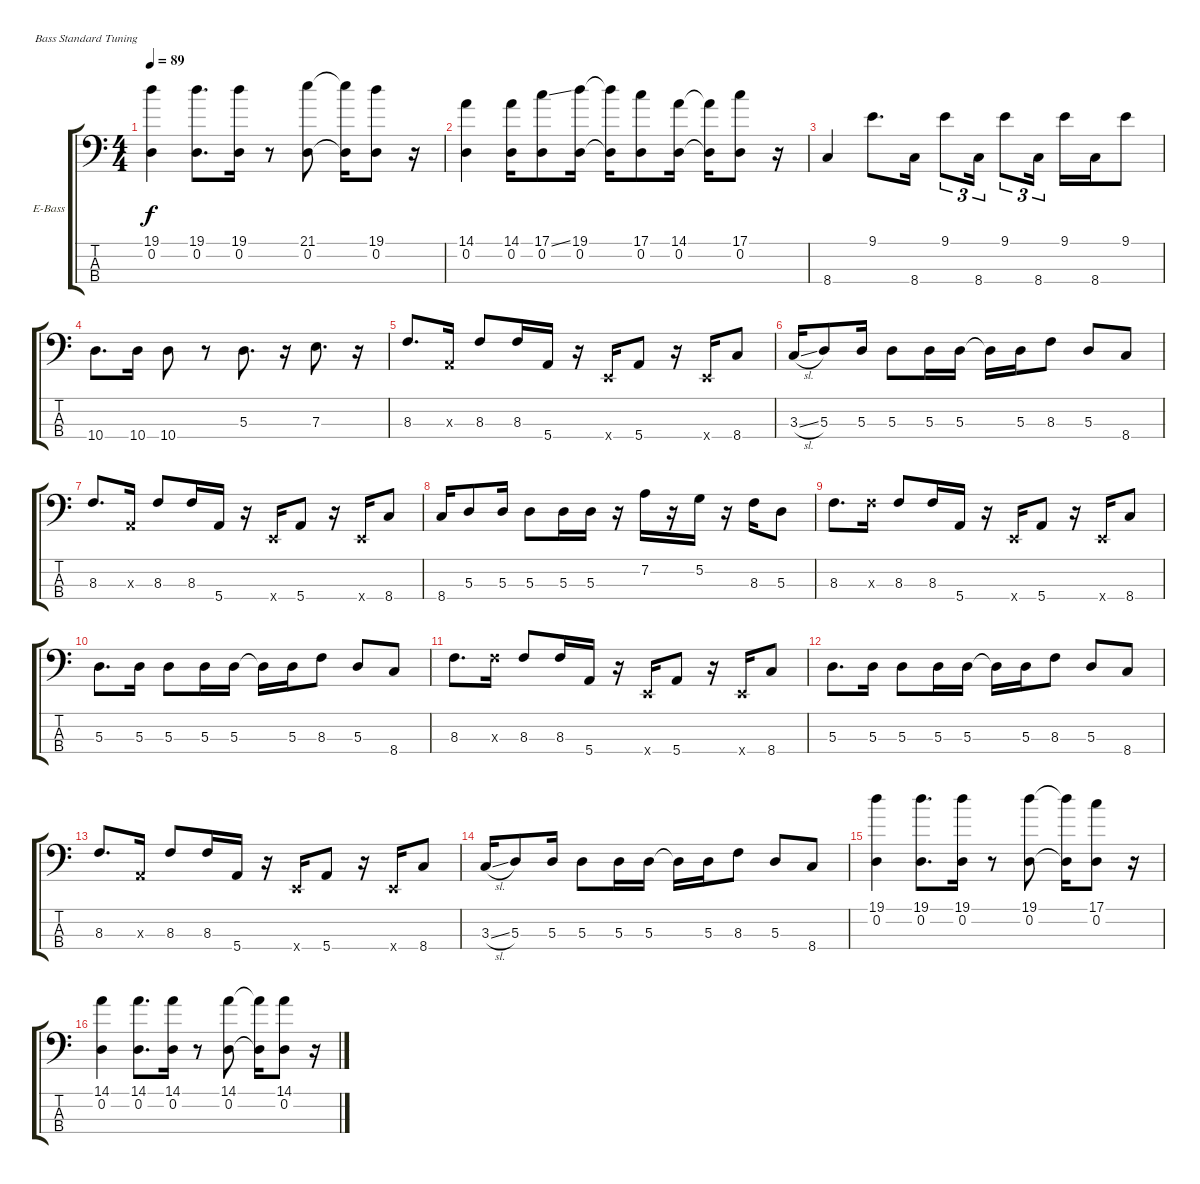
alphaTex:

\defaultSystemsLayout 4
\bracketExtendMode groupsimilarinstruments
\firstSystemTrackNameOrientation horizontal
\otherSystemsTrackNameOrientation horizontal
\track ("Electric Bass" "E-Bass") {instrument electricbassfinger}
\staff {score tabs}
\tuning (G2 D2 A1 E1)
\ts (4 4)
\tempo 89
\clef f4
\scale
0.333333
\ks c
(19.1 0.2).4{dy f} (19.1 0.2).8{d} (19.1 0.2).16 r.8 (21.1 0.2).8 (21.1{t} 0.2{t}).16 (19.1 0.2).8 r.16 |
\scale
0.333333 (14.1 0.2).4 (14.1 0.2).16 (17.1{ss} 0.2).8 (19.1 0.2).16 (19.1{t} 0.2{t}).16 (17.1 0.2).8 (14.1 0.2).16 (14.1{t} 0.2{t}).16 (17.1 0.2).8 r.16 |
\scale
0.333333 8.4.4 9.1.8{d} 8.4.16 9.1.8{tu (3 2)} 8.4.16{tu (3 2)} 9.1.8{tu (3 2)} 8.4.16{tu (3 2)} 9.1.16 8.4.16 9.1.8 |
\scale
0.333333 10.4.8{d} 10.4.16 10.4.8 r.8 5.3.8{d} r.16 7.3.8{d} r.16 |
\scale
0.333333 8.3.8{d} 0.3{x}.16 8.3.8 8.3.16 5.4.16 r.16 0.4{x}.16 5.4.8 r.16 0.4{x}.16 8.4.8 |
\scale
0.333333 3.3{sl}.16 5.3.8 5.3.16 5.3.8 5.3.16 5.3.16 5.3{t}.16 5.3.16 8.3.8 5.3.8 8.4.8 |
\scale
0.333333 8.3.8{d} 0.3{x}.16 8.3.8 8.3.16 5.4.16 r.16 0.4{x}.16 5.4.8 r.16 0.4{x}.16 8.4.8 |
\scale
0.333333 8.4.16 5.3.8 5.3.16 5.3.8 5.3.16 5.3.16 r.16 7.2.16 r.16 5.2.16 r.16 8.3.16 5.3.8 |
\scale
0.333333 8.3.8{d} 8.3{x}.16 8.3.8 8.3.16 5.4.16 r.16 0.4{x}.16 5.4.8 r.16 0.4{x}.16 8.4.8 |
\scale
0.333333 5.3.8{d} 5.3.16 5.3.8 5.3.16 5.3.16 5.3{t}.16 5.3.16 8.3.8 5.3.8 8.4.8 |
\scale
0.333333 8.3.8{d} 8.3{x}.16 8.3.8 8.3.16 5.4.16 r.16 0.4{x}.16 5.4.8 r.16 0.4{x}.16 8.4.8 |
\scale
0.333333 5.3.8{d} 5.3.16 5.3.8 5.3.16 5.3.16 5.3{t}.16 5.3.16 8.3.8 5.3.8 8.4.8 |
\scale
0.333333 8.3.8{d} 0.3{x}.16 8.3.8 8.3.16 5.4.16 r.16 0.4{x}.16 5.4.8 r.16 0.4{x}.16 8.4.8 |
\scale
0.333333 3.3{sl}.16 5.3.8 5.3.16 5.3.8 5.3.16 5.3.16 5.3{t}.16 5.3.16 8.3.8 5.3.8 8.4.8 |
\scale
0.333333 (19.1 0.2).4 (19.1 0.2).8{d} (19.1 0.2).16 r.8 (19.1 0.2).8 (19.1{t} 0.2{t}).16 (17.1 0.2).8 r.16 |
\scale
0.333333 (14.1 0.2).4 (14.1 0.2).8{d} (14.1 0.2).16 r.8 (14.1 0.2).8 (14.1{t} 0.2{t}).16 (14.1 0.2).8 r.16
